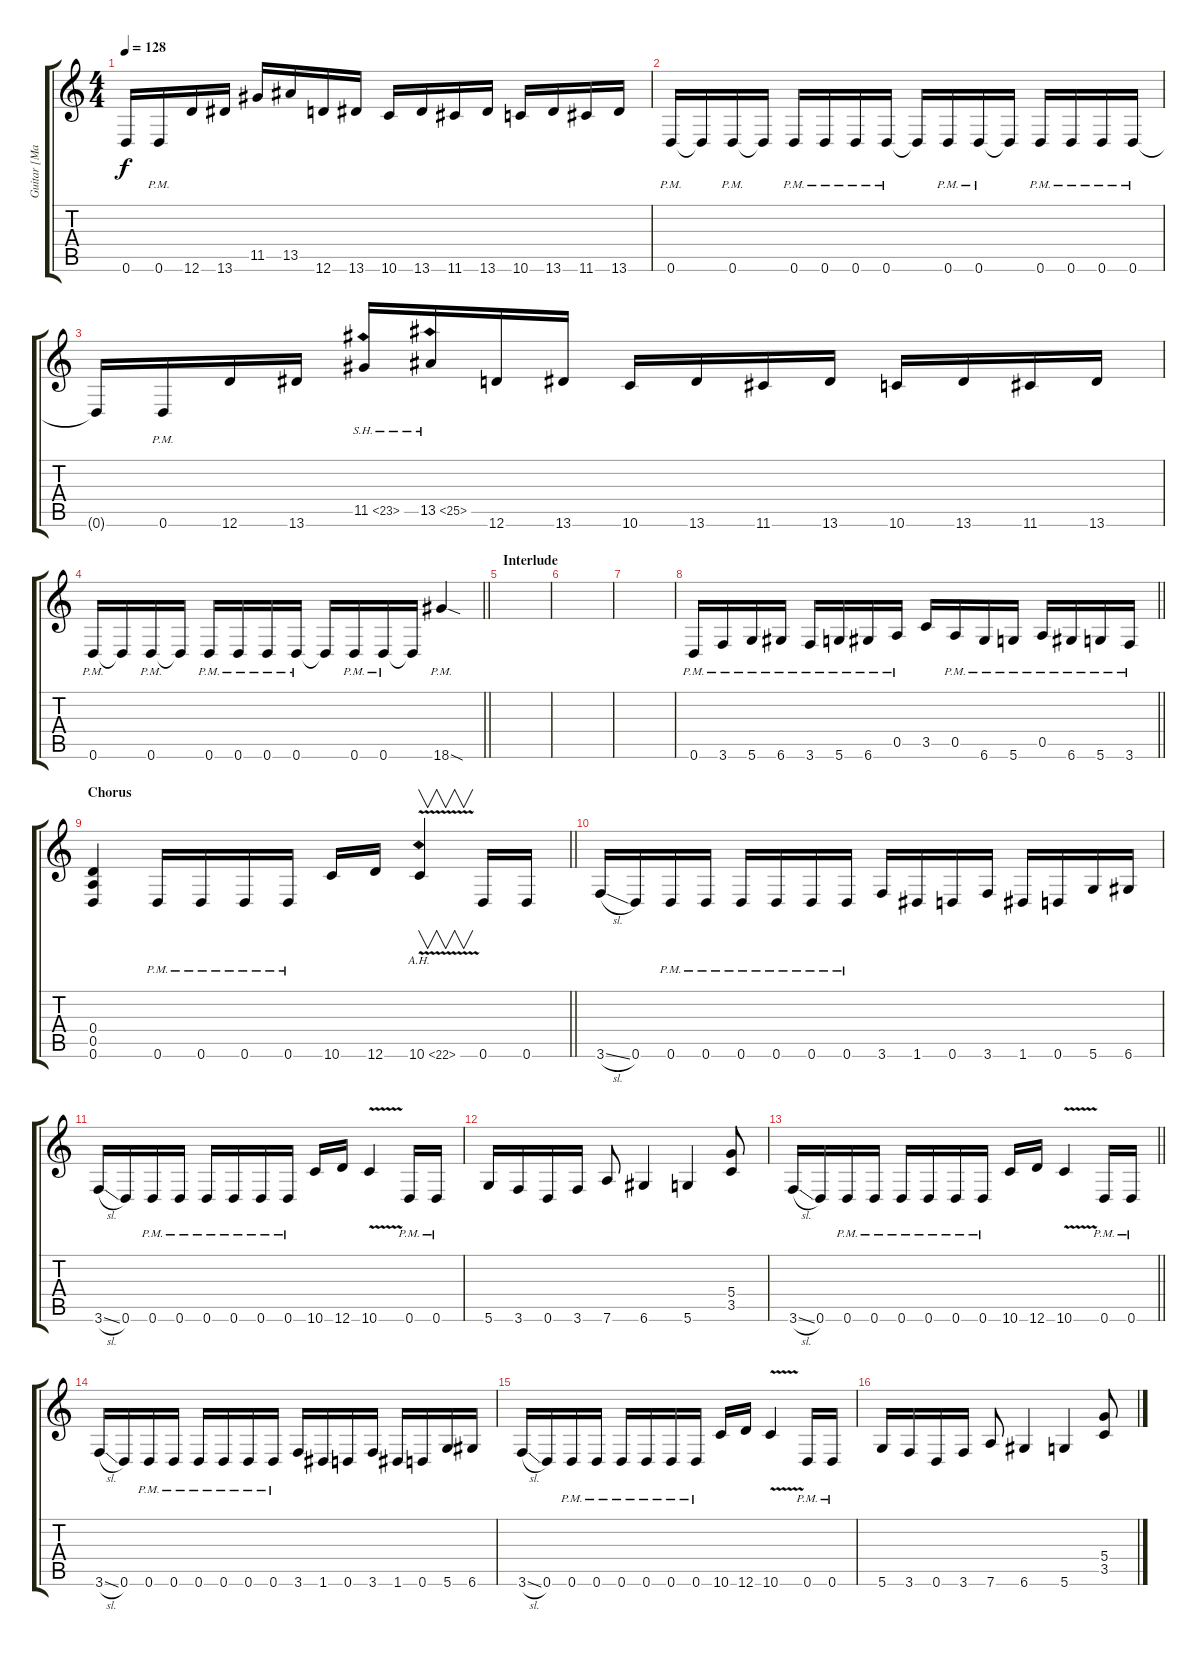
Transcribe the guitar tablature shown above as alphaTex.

\track ("Guitar [Mark Morton]" "Guitar [Ma") {instrument overdrivenguitar}
\staff {score tabs}
\tuning (E4 B3 G3 D3 A2 D2) {hide}
\ts (4 4)
\tempo 128
\clef g2
\ks c
0.6{t}.16{dy f} 0.6{pm}.16 12.6.16 13.6.16 11.5.16 13.5.16 12.6.16 13.6.16 10.6.16 13.6.16 11.6.16 13.6.16 10.6.16 13.6.16 11.6.16 13.6.16 |
0.6{pm}.16 0.6{t}.16 0.6{pm}.16 0.6{t}.16 0.6{pm}.16 0.6{pm}.16 0.6{pm}.16 0.6{pm}.16 0.6{t}.16 0.6{pm}.16 0.6{pm}.16 0.6{t}.16 0.6{pm}.16 0.6{pm}.16 0.6{pm}.16 0.6{pm}.16 |
0.6{t}.16 0.6{pm}.16 12.6.16 13.6.16 11.5{sh 12}.16 13.5{sh 12}.16 12.6.16 13.6.16 10.6.16 13.6.16 11.6.16 13.6.16 10.6.16 13.6.16 11.6.16 13.6.16 |
\barLineRight lightlight
0.6{pm}.16 0.6{t}.16 0.6{pm}.16 0.6{t}.16 0.6{pm}.16 0.6{pm}.16 0.6{pm}.16 0.6{pm}.16 0.6{t}.16 0.6{pm}.16 0.6{pm}.16 0.6{t}.16 18.6{sod pm}.4 |
\section ("" "Interlude")
|
|
|
\barLineRight lightlight
0.6{pm}.16 3.6{pm}.16 5.6{pm}.16 6.6{pm}.16 3.6{pm}.16 5.6{pm}.16 6.6{pm}.16 0.5{pm}.16 3.5.16 0.5{pm}.16 6.6{pm}.16 5.6{pm}.16 0.5{pm}.16 6.6{pm}.16 5.6{pm}.16 3.6{pm}.16 |
\section ("" "Chorus")
\barLineRight lightlight
(0.4 0.5 0.6).4 0.6{pm}.16 0.6{pm}.16 0.6{pm}.16 0.6{pm}.16 10.6.16 12.6.16 10.6{ah 12 v}.4{v} 0.6.16 0.6.16 |
3.6{sl}.16 0.6.16 0.6{pm}.16 0.6{pm}.16 0.6{pm}.16 0.6{pm}.16 0.6{pm}.16 0.6{pm}.16 3.6.16 1.6.16 0.6.16 3.6.16 1.6.16 0.6.16 5.6.16 6.6.16 |
3.6{sl}.16 0.6.16 0.6{pm}.16 0.6{pm}.16 0.6{pm}.16 0.6{pm}.16 0.6{pm}.16 0.6{pm}.16 10.6.16 12.6.16 10.6{v}.4 0.6{pm}.16 0.6{pm}.16 |
5.6.16 3.6.16 0.6.16 3.6.16 7.6.8 6.6.4 5.6.4 (5.4 3.5).8 |
\barLineRight lightlight
3.6{sl}.16 0.6.16 0.6{pm}.16 0.6{pm}.16 0.6{pm}.16 0.6{pm}.16 0.6{pm}.16 0.6{pm}.16 10.6.16 12.6.16 10.6{v}.4 0.6{pm}.16 0.6{pm}.16 |
3.6{sl}.16 0.6.16 0.6{pm}.16 0.6{pm}.16 0.6{pm}.16 0.6{pm}.16 0.6{pm}.16 0.6{pm}.16 3.6.16 1.6.16 0.6.16 3.6.16 1.6.16 0.6.16 5.6.16 6.6.16 |
3.6{sl}.16 0.6.16 0.6{pm}.16 0.6{pm}.16 0.6{pm}.16 0.6{pm}.16 0.6{pm}.16 0.6{pm}.16 10.6.16 12.6.16 10.6{v}.4 0.6{pm}.16 0.6{pm}.16 |
5.6.16 3.6.16 0.6.16 3.6.16 7.6.8 6.6.4 5.6.4 (5.4 3.5).8
